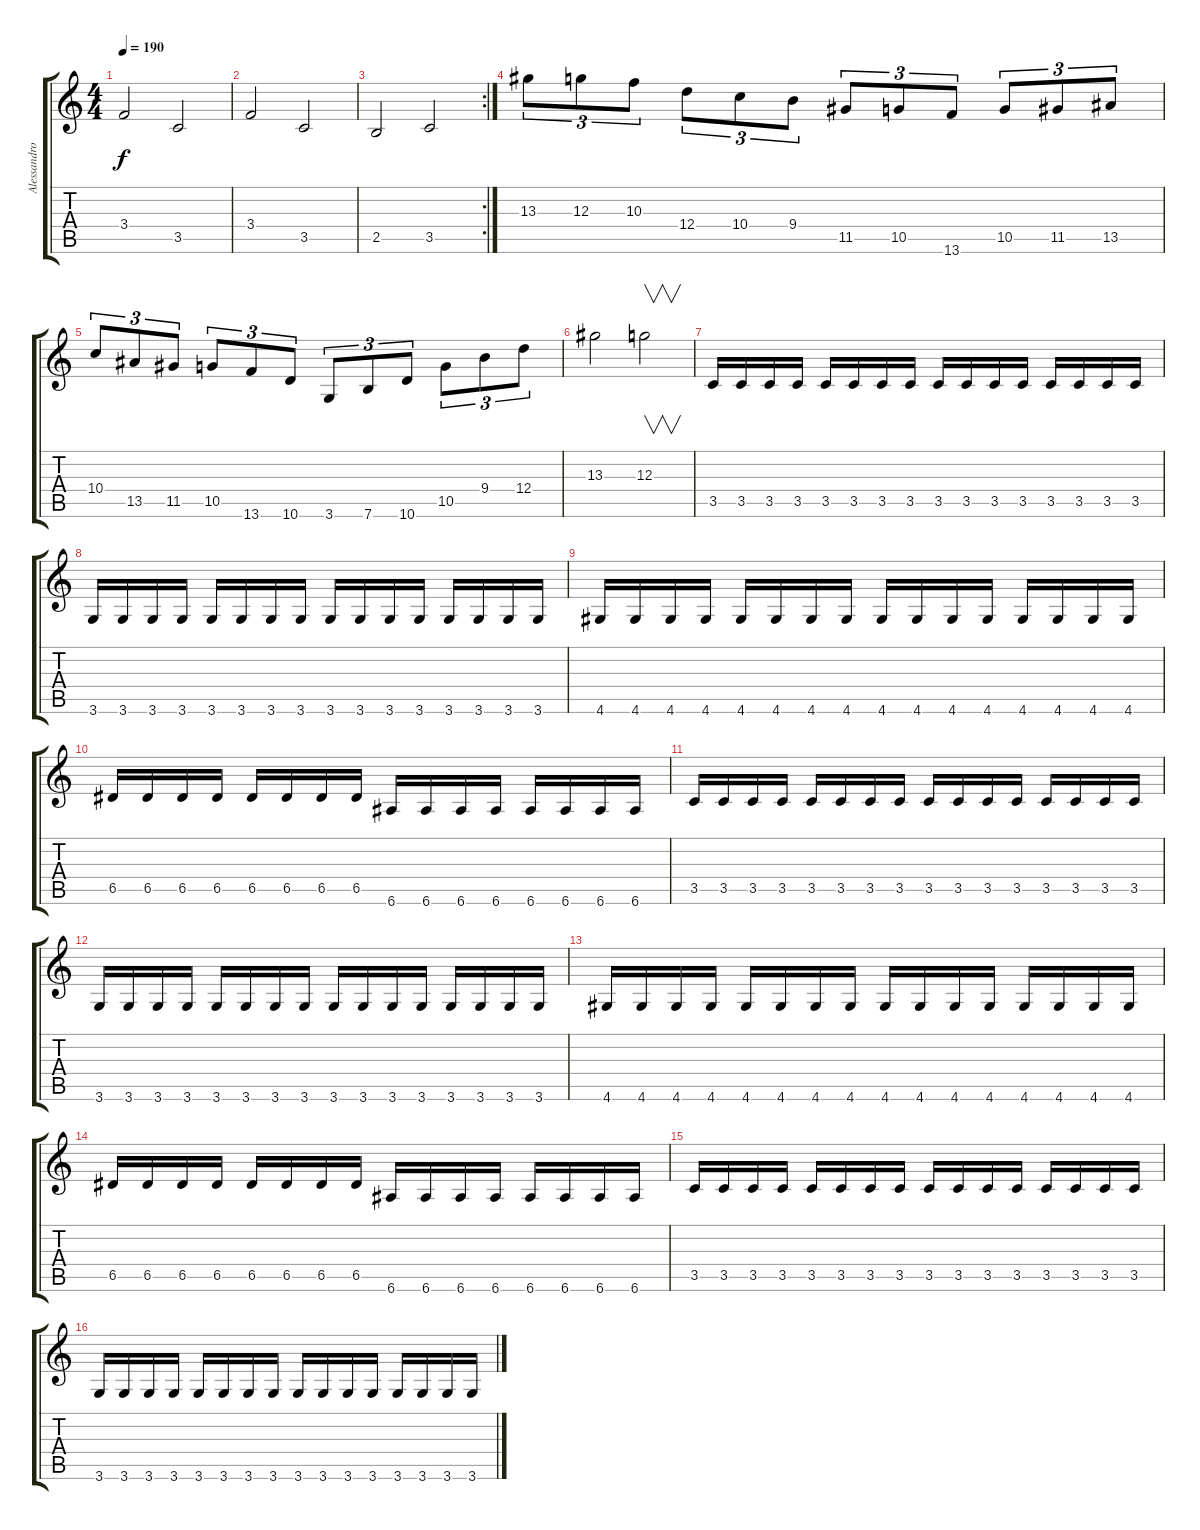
\track ("Alessandro Lotta" "Alessandro") {instrument electricbassfinger}
\staff {score tabs}
\tuning (E4 B3 G3 D3 A2 E2) {hide}
\ts (4 4)
\tempo 190
\clef g2
\ks c
3.4.2{dy f} 3.5.2 |
3.4.2 3.5.2 |
\rc 2
2.5.2 3.5.2 |
13.3.8{tu (3 2)} 12.3.8{tu (3 2)} 10.3.8{tu (3 2)} 12.4.8{tu (3 2)} 10.4.8{tu (3 2)} 9.4.8{tu (3 2)} 11.5.8{tu (3 2)} 10.5.8{tu (3 2)} 13.6.8{tu (3 2)} 10.5.8{tu (3 2)} 11.5.8{tu (3 2)} 13.5.8{tu (3 2)} |
10.4.8{tu (3 2)} 13.5.8{tu (3 2)} 11.5.8{tu (3 2)} 10.5.8{tu (3 2)} 13.6.8{tu (3 2)} 10.6.8{tu (3 2)} 3.6.8{tu (3 2)} 7.6.8{tu (3 2)} 10.6.8{tu (3 2)} 10.5.8{tu (3 2)} 9.4.8{tu (3 2)} 12.4.8{tu (3 2)} |
13.3.2 12.3.2{v} |
3.5.16 3.5.16 3.5.16 3.5.16 3.5.16 3.5.16 3.5.16 3.5.16 3.5.16 3.5.16 3.5.16 3.5.16 3.5.16 3.5.16 3.5.16 3.5.16 |
3.6.16 3.6.16 3.6.16 3.6.16 3.6.16 3.6.16 3.6.16 3.6.16 3.6.16 3.6.16 3.6.16 3.6.16 3.6.16 3.6.16 3.6.16 3.6.16 |
4.6.16 4.6.16 4.6.16 4.6.16 4.6.16 4.6.16 4.6.16 4.6.16 4.6.16 4.6.16 4.6.16 4.6.16 4.6.16 4.6.16 4.6.16 4.6.16 |
6.5.16 6.5.16 6.5.16 6.5.16 6.5.16 6.5.16 6.5.16 6.5.16 6.6.16 6.6.16 6.6.16 6.6.16 6.6.16 6.6.16 6.6.16 6.6.16 |
3.5.16 3.5.16 3.5.16 3.5.16 3.5.16 3.5.16 3.5.16 3.5.16 3.5.16 3.5.16 3.5.16 3.5.16 3.5.16 3.5.16 3.5.16 3.5.16 |
3.6.16 3.6.16 3.6.16 3.6.16 3.6.16 3.6.16 3.6.16 3.6.16 3.6.16 3.6.16 3.6.16 3.6.16 3.6.16 3.6.16 3.6.16 3.6.16 |
4.6.16 4.6.16 4.6.16 4.6.16 4.6.16 4.6.16 4.6.16 4.6.16 4.6.16 4.6.16 4.6.16 4.6.16 4.6.16 4.6.16 4.6.16 4.6.16 |
6.5.16 6.5.16 6.5.16 6.5.16 6.5.16 6.5.16 6.5.16 6.5.16 6.6.16 6.6.16 6.6.16 6.6.16 6.6.16 6.6.16 6.6.16 6.6.16 |
3.5.16 3.5.16 3.5.16 3.5.16 3.5.16 3.5.16 3.5.16 3.5.16 3.5.16 3.5.16 3.5.16 3.5.16 3.5.16 3.5.16 3.5.16 3.5.16 |
3.6.16 3.6.16 3.6.16 3.6.16 3.6.16 3.6.16 3.6.16 3.6.16 3.6.16 3.6.16 3.6.16 3.6.16 3.6.16 3.6.16 3.6.16 3.6.16
